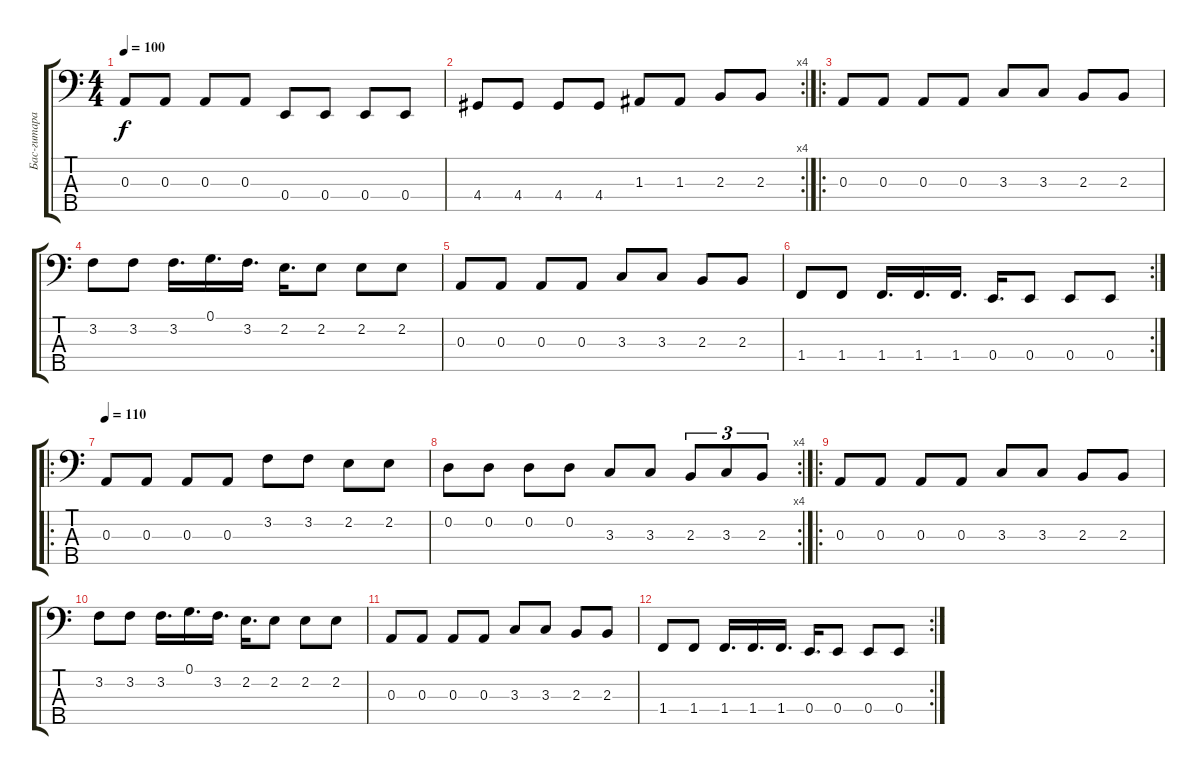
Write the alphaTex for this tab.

\track ("Бас-гитара (Тристан)" "Бас-гитара") {instrument electricbassfinger}
\staff {score tabs}
\tuning (G2 D2 A1 E1 B0) {hide}
\ts (4 4)
\tempo 100
\clef f4
\ks c
0.3.8{dy f} 0.3.8 0.3.8 0.3.8 0.4.8 0.4.8 0.4.8 0.4.8 |
\rc 4
4.4.8 4.4.8 4.4.8 4.4.8 1.3.8 1.3.8 2.3.8 2.3.8 |
\ro
0.3.8 0.3.8 0.3.8 0.3.8 3.3.8 3.3.8 2.3.8 2.3.8 |
3.2.8 3.2.8 3.2.16{d} 0.1.16{d} 3.2.16{d} 2.2.16{d} 2.2.8 2.2.8 2.2.8 |
0.3.8 0.3.8 0.3.8 0.3.8 3.3.8 3.3.8 2.3.8 2.3.8 |
\rc 2
1.4.8 1.4.8 1.4.16{d} 1.4.16{d} 1.4.16{d} 0.4.16{d} 0.4.8 0.4.8 0.4.8 |
\ro
\tempo 110
0.3.8 0.3.8 0.3.8 0.3.8 3.2.8 3.2.8 2.2.8 2.2.8 |
\rc 4
0.2.8 0.2.8 0.2.8 0.2.8 3.3.8 3.3.8 2.3.8{tu (3 2)} 3.3.8{tu (3 2)} 2.3.8{tu (3 2)} |
\ro
0.3.8 0.3.8 0.3.8 0.3.8 3.3.8 3.3.8 2.3.8 2.3.8 |
3.2.8 3.2.8 3.2.16{d} 0.1.16{d} 3.2.16{d} 2.2.16{d} 2.2.8 2.2.8 2.2.8 |
0.3.8 0.3.8 0.3.8 0.3.8 3.3.8 3.3.8 2.3.8 2.3.8 |
\rc 2
1.4.8 1.4.8 1.4.16{d} 1.4.16{d} 1.4.16{d} 0.4.16{d} 0.4.8 0.4.8 0.4.8
